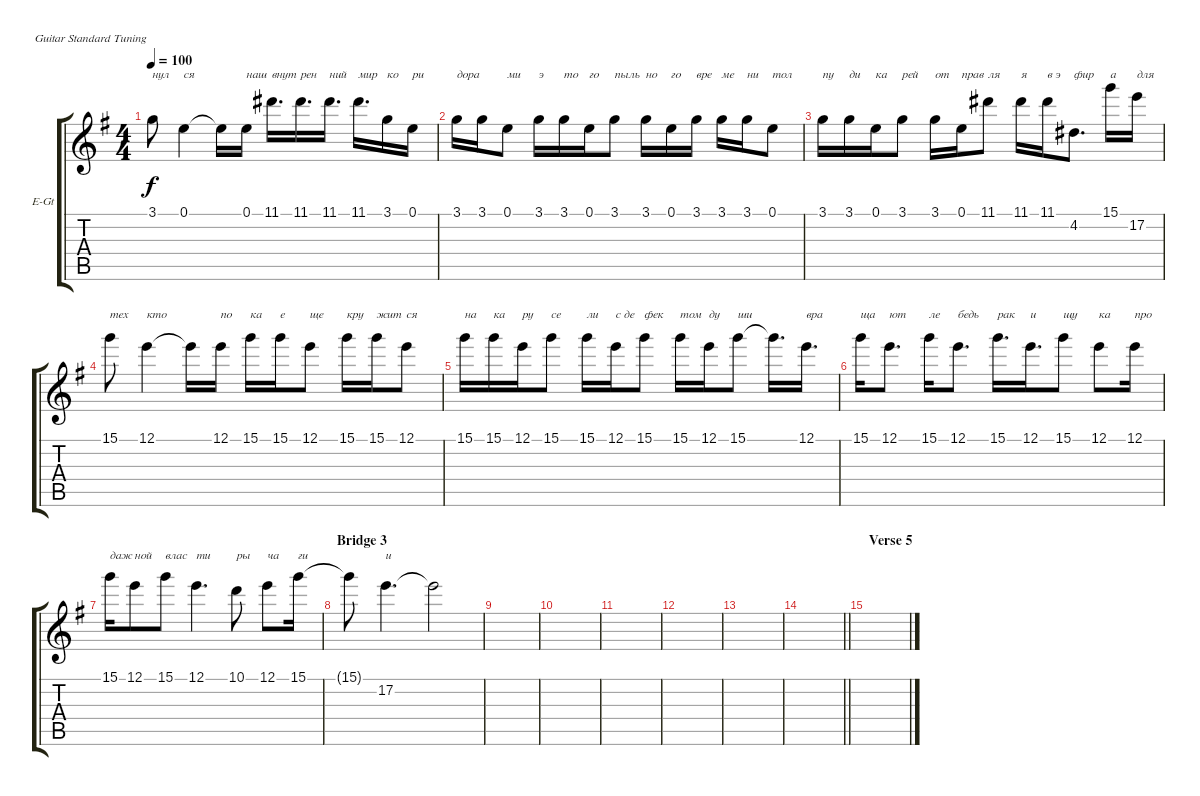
\bracketExtendMode groupsimilarinstruments
\firstSystemTrackNameOrientation horizontal
\otherSystemsTrackNameOrientation horizontal
\track ("vocal 2" "E-Gt") {instrument electricguitarclean}
\staff {score tabs}
\tuning (E4 B3 G3 D3 A2 E2)
\ts (4 4)
\tempo 100
\clef g2
\scale
0.333333
\ks eminor
3.1.8{txt "нул" dy f} 0.1.4{txt "ся"} 0.1{t}.16 0.1.16{txt "наш"} 11.1.16{d txt "внут"} 11.1.16{d txt "рен"} 11.1.16{d txt "ний"} 11.1.16{d txt "мир"} 3.1.16{txt "ко"} 0.1.16{txt "ри"} |
\scale
0.333333 3.1.16{txt "дора"} 3.1.16 0.1.8{txt "ми"} 3.1.16{txt "э"} 3.1.16{txt "то"} 0.1.16{txt "го"} 3.1.8{txt "пыль"} 3.1.16{txt "но"} 0.1.16{txt "го"} 3.1.16{txt "вре"} 3.1.16{txt "ме"} 3.1.16{txt "ни"} 0.1.8{txt "тол"} |
\scale
0.333333 3.1.16{txt "пу"} 3.1.16{txt "ди"} 0.1.16{txt "ка"} 3.1.8{txt "рей"} 3.1.16{txt "от"} 0.1.16{txt "прав"} 11.1.8{txt "ля"} 11.1.16{txt "я"} 11.1.16{txt "в э"} 4.2.8{d txt "фир"} 15.1.16{txt "а"} 17.2.16{txt "для"} |
\scale
0.333333 15.1.8{txt "тех"} 12.1.4{txt "кто"} 12.1{t}.16 12.1.16{txt "по"} 15.1.16{txt "ка"} 15.1.16{txt "е"} 12.1.8{txt "ще"} 15.1.16{txt "кру"} 15.1.16{txt "жит"} 12.1.8{txt "ся"} |
\scale
0.333333 15.1.16{txt "на"} 15.1.16{txt "ка"} 12.1.16{txt "ру"} 15.1.8{txt "се"} 15.1.16{txt "ли"} 12.1.16{txt "с де"} 15.1.8{txt "фек"} 15.1.16{txt "том"} 12.1.16{txt "ду"} 15.1.8{txt "ши"} 15.1{t}.16{d} 12.1.16{d txt "вра"} |
\scale
0.333333 15.1.16{txt "ща"} 12.1.8{d txt "ют"} 15.1.16{txt "ле"} 12.1.8{d txt "бедь"} 15.1.16{d txt "рак"} 12.1.16{d txt "и"} 15.1.8{txt "щу"} 12.1.8{txt "ка"} 12.1.16{txt "про"} |
\scale
0.333333 15.1.16{txt "даж"} 12.1.8{txt "ной"} 15.1.8{txt "влас"} 12.1.4{d txt "ти"} 10.1.8{txt "ры"} 12.1.8{txt "ча"} 15.1.16{txt "ги"} |
\section ("" "Bridge 3")
\scale
0.333333 15.1{t}.8 17.2.4{d txt "и"} 17.2{t}.2 |
\scale
0.333333 |
\scale
0.333333 |
\scale
0.333333 |
\scale
0.333333 |
\scale
0.333333 |
\scale
0.333333
\barLineRight lightlight
|
\section ("" "Verse 5")
\scale
0.333333 |
\scale
0.333333
